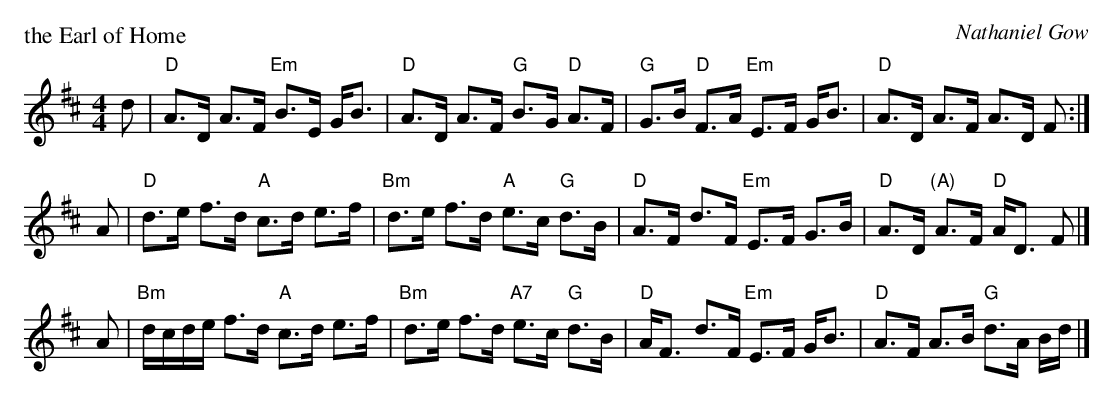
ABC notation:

X:1
P: the Earl of Home
C:Nathaniel Gow
M:4/4
L:1/8
K:D
d |\
"D"A>D A>F "Em"B>E G<B | "D"A>D A>F "G"B>G "D"A>F |\
"G"G>B "D"F>A "Em"E>F G<B | "D"A>D A>F A>D F :|
A |\
"D"d>e f>d "A"c>d e>f | "Bm"d>e f>d "A"e>c "G"d>B |\
"D"A>F d>F "Em"E>F G>B | "D"A>D "(A)"A>F "D"A<D F |]
A |\
"Bm"d/c/d/e/ f>d "A"c>d e>f | "Bm"d>e f>d "A7"e>c "G"d>B |\
"D"A<F d>F "Em"E>F G<B | "D"A>F A>B "G"d>A B/d/ |]
